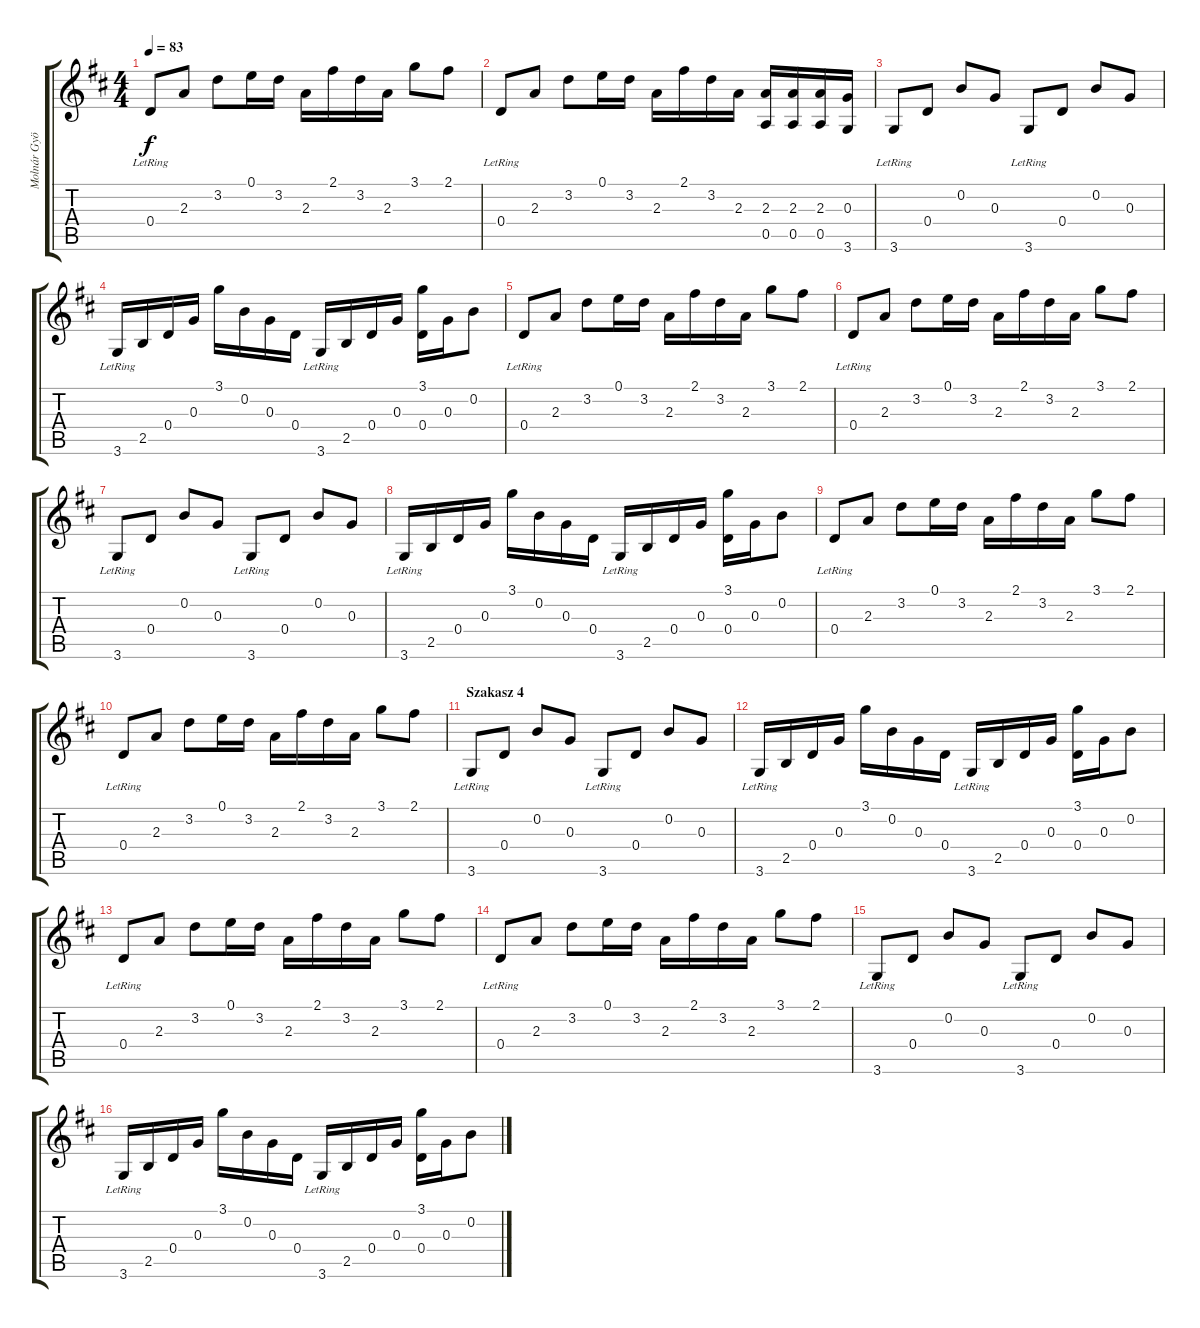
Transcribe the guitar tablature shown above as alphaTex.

\track ("Molnár György \"Elefánt\" Gitár 1" "Molnár Gyö") {instrument electricguitarjazz}
\staff {score tabs}
\tuning (E4 B3 G3 D3 A2 E2) {hide}
\ts (4 4)
\tempo 83
\clef g2
\ks d
0.4{lr}.8{dy f} 2.3.8 3.2.8 0.1.16 3.2.16 2.3.16 2.1.16 3.2.16 2.3.16 3.1.8 2.1.8 |
0.4{lr}.8 2.3.8 3.2.8 0.1.16 3.2.16 2.3.16 2.1.16 3.2.16 2.3.16 (2.3 0.5).16 (2.3 0.5).16 (2.3 0.5).16 (0.3 3.6).16 |
3.6{lr}.8 0.4.8 0.2.8 0.3.8 3.6{lr}.8 0.4.8 0.2.8 0.3.8 |
3.6{lr}.16 2.5.16 0.4.16 0.3.16 3.1.16 0.2.16 0.3.16 0.4.16 3.6{lr}.16 2.5.16 0.4.16 0.3.16 (3.1 0.4).16 0.3.16 0.2.8 |
0.4{lr}.8 2.3.8 3.2.8 0.1.16 3.2.16 2.3.16 2.1.16 3.2.16 2.3.16 3.1.8 2.1.8 |
0.4{lr}.8 2.3.8 3.2.8 0.1.16 3.2.16 2.3.16 2.1.16 3.2.16 2.3.16 3.1.8 2.1.8 |
3.6{lr}.8 0.4.8 0.2.8 0.3.8 3.6{lr}.8 0.4.8 0.2.8 0.3.8 |
3.6{lr}.16 2.5.16 0.4.16 0.3.16 3.1.16 0.2.16 0.3.16 0.4.16 3.6{lr}.16 2.5.16 0.4.16 0.3.16 (3.1 0.4).16 0.3.16 0.2.8 |
0.4{lr}.8 2.3.8 3.2.8 0.1.16 3.2.16 2.3.16 2.1.16 3.2.16 2.3.16 3.1.8 2.1.8 |
0.4{lr}.8 2.3.8 3.2.8 0.1.16 3.2.16 2.3.16 2.1.16 3.2.16 2.3.16 3.1.8 2.1.8 |
\section ("" "Szakasz 4")
3.6{lr}.8 0.4.8 0.2.8 0.3.8 3.6{lr}.8 0.4.8 0.2.8 0.3.8 |
3.6{lr}.16 2.5.16 0.4.16 0.3.16 3.1.16 0.2.16 0.3.16 0.4.16 3.6{lr}.16 2.5.16 0.4.16 0.3.16 (3.1 0.4).16 0.3.16 0.2.8 |
0.4{lr}.8 2.3.8 3.2.8 0.1.16 3.2.16 2.3.16 2.1.16 3.2.16 2.3.16 3.1.8 2.1.8 |
0.4{lr}.8 2.3.8 3.2.8 0.1.16 3.2.16 2.3.16 2.1.16 3.2.16 2.3.16 3.1.8 2.1.8 |
3.6{lr}.8 0.4.8 0.2.8 0.3.8 3.6{lr}.8 0.4.8 0.2.8 0.3.8 |
3.6{lr}.16 2.5.16 0.4.16 0.3.16 3.1.16 0.2.16 0.3.16 0.4.16 3.6{lr}.16 2.5.16 0.4.16 0.3.16 (3.1 0.4).16 0.3.16 0.2.8
